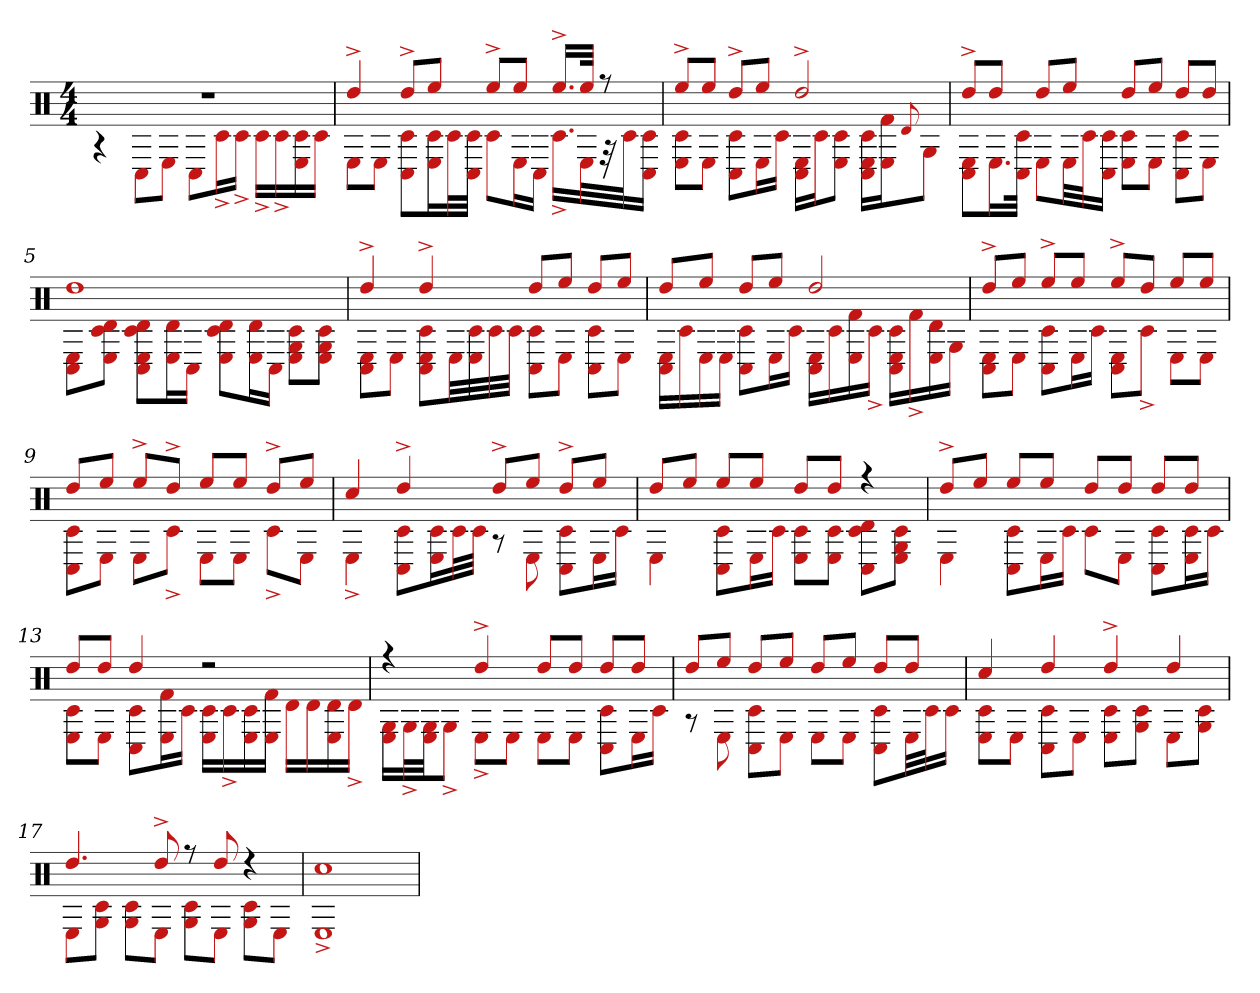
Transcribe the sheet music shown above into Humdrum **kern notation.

**kern
*part1
*staff1
*clefX
*k[]
*M4/4
=1
*^
1r	4r
.	8C#L
.	8EJ
.	8C#L
.	16c#^L
.	16c#^JJ
.	16c#^LL
.	16c#^
.	16c# 16E
.	16c#JJ
=2	=2
4dd^	8EL
.	8EJ
8dd^L	8C# 8c#L
8eeJ	16E 16c#L
.	32c#L
.	32c# 32C#JJJ
8ee^L	8c#L
8eeJ	16EL
.	16C#JJ
16.ee^LL	16.c#^LL
32eeJJk	32EL
8r	32r
.	32c#J
.	16c# 16C#JJ
=3	=3
8ee^L	8c# 8EL
8eeJ	8EJ
8dd^L	8C# 8c#L
8eeJ	16EL
.	16c#JJ
2dd^	16C# 16ELL
.	16c#J
.	8E 8c#J
.	16C# 16E 16c#LL
.	16f# 16EJ
.	8qqd
.	8GJ
=4	=4
8dd^L	8C# 8EL
8ddJ	16.EL
.	32C# 32c#JJk
8ddL	8EL
8eeJ	32ELL
.	32c#J
.	16C# 16c#JJ
8ddL	8E 8c#L
8eeJ	8EJ
8ddL	8C# 8c#L
8ddJ	8EJ
=5	=5
1dd	8C# 8EL
.	8E 8c# 8dJ
.	8C# 8d 8E 8c#L
.	16E 16dL
.	16C#JJ
.	8c# 8E 8dL
.	16E 16dL
.	16C#JJ
.	8E 8c# 8GL
.	8G 8E 8c#J
=6	=6
4dd^	8C# 8EL
.	8EJ
4dd^	8C# 8E 8c#L
.	32ELL
.	32c# 32E
.	32c#
.	32c#JJJ
8ddL	8C# 8c#L
8eeJ	8EJ
8ddL	8C# 8c#L
8eeJ	8EJ
=7	=7
8ddL	16E 16C#LL
.	16c#
8eeJ	16E
.	16EJJ
8ddL	8C# 8c#L
8eeJ	16EL
.	16c#JJ
2dd	16C# 16ELL
.	16c#
.	16E 16f#
.	16c#^JJ
.	16c# 16C# 16ELL
.	16f#^
.	16E 16d
.	16GJJ
=8	=8
8dd^L	8E 8C#L
8eeJ	8EJ
8ee^L	8C# 8c#L
8eeJ	16EL
.	16c#JJ
8ee^L	8C# 8EL
8ddJ	8c#^J
8eeL	8EL
8eeJ	8EJ
=9	=9
8ddL	8C# 8c#L
8eeJ	8EJ
8ee^L	8EL
8dd^J	8c#^J
8eeL	8EL
8eeJ	8EJ
8dd^L	8c#^L
8eeJ	8EJ
=10	=10
4cc#	4E^
4dd^	8C# 8c#L
.	16E 16c#L
.	32c#L
.	32c#JJJ
8dd^L	8r
8eeJ	8E
8dd^L	8C# 8c#L
8eeJ	16EL
.	16c#JJ
=11	=11
8ddL	4E
8eeJ	.
8eeL	8C# 8c#L
8eeJ	16EL
.	16c#JJ
8ddL	8E 8c#L
8ddJ	8E 8c#J
4r	8C# 8d 8c#L
.	8E 8G 8c#J
=12	=12
8dd^L	4E
8eeJ	.
8eeL	8C# 8c#L
8eeJ	16EL
.	16c#JJ
8ddL	8c#L
8ddJ	8EJ
8ddL	8C# 8c#L
8ddJ	16E 16c#L
.	16c#JJ
=13	=13
8ddL	8E 8c#L
8ddJ	8EJ
4dd	8C# 8c#L
.	16E 16f#L
.	16c#JJ
2r	16E 16c#LL
.	16c#^
.	16E 16c#
.	16f# 16EJJ
.	16dLL
.	16d
.	16E 16d
.	16d^JJ
=14	=14
4r	16E 16GLL
.	32G^L
.	32E 32GJJ
.	8G^J
4dd^	8E^L
.	8EJ
8ddL	8EL
8ddJ	8EJ
8ddL	8C# 8c#L
8ddJ	16EL
.	16c#JJ
=15	=15
8ddL	8r
8eeJ	8E
8ddL	8C# 8c#L
8eeJ	8EJ
8ddL	8EL
8eeJ	8EJ
8ddL	8C# 8c#L
8ddJ	32ELL
.	32c#J
.	16c#JJ
=16	=16
4cc#	8c# 8EL
.	8EJ
4dd	8C# 8c#L
.	8EJ
4dd^	8c# 8EL
.	8c# 8GJ
4dd	8EL
.	8G 8c#J
=17	=17
4.dd	8EL
.	8c# 8GJ
.	8G 8c#L
8dd^	8EJ
8r	8c# 8GL
8dd	8EJ
4r	8c# 8GL
.	8EJ
=18	=18
1cc#	1E^
*v	*v
=
*-
